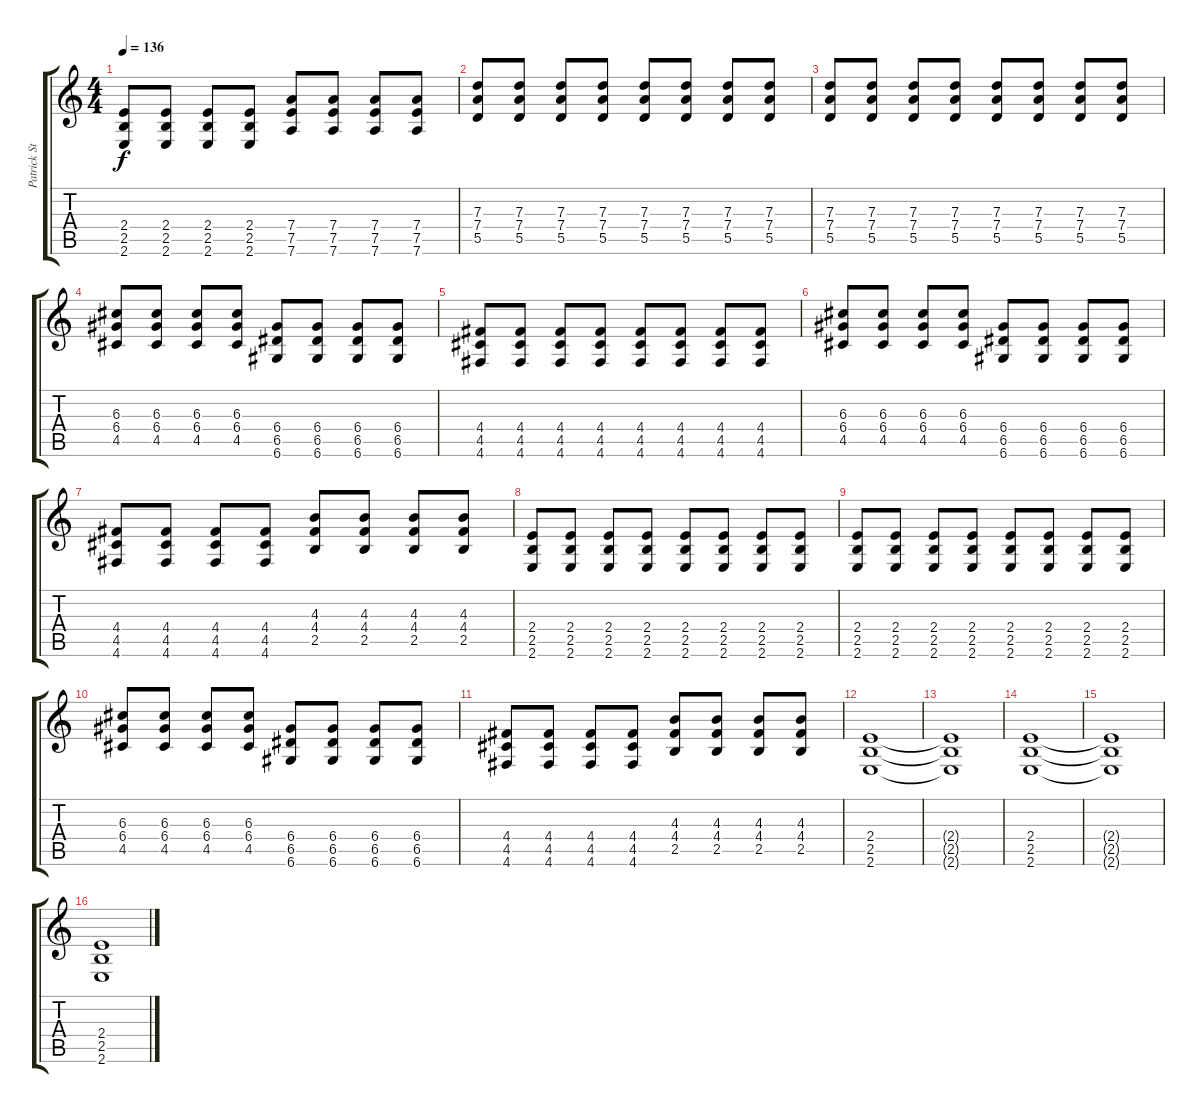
\track ("Patrick Stumph (Rythmn Guitar)" "Patrick St") {instrument overdrivenguitar}
\staff {score tabs}
\tuning (E4 B3 G3 D3 A2 D2) {hide}
\ts (4 4)
\tempo 136
\clef g2
\ks c
(2.4 2.5 2.6).8{dy f} (2.4 2.5 2.6).8 (2.4 2.5 2.6).8 (2.4 2.5 2.6).8 (7.4 7.5 7.6).8 (7.4 7.5 7.6).8 (7.4 7.5 7.6).8 (7.4 7.5 7.6).8 |
(7.3 7.4 5.5).8 (7.3 7.4 5.5).8 (7.3 7.4 5.5).8 (7.3 7.4 5.5).8 (7.3 7.4 5.5).8 (7.3 7.4 5.5).8 (7.3 7.4 5.5).8 (7.3 7.4 5.5).8 |
(7.3 7.4 5.5).8 (7.3 7.4 5.5).8 (7.3 7.4 5.5).8 (7.3 7.4 5.5).8 (7.3 7.4 5.5).8 (7.3 7.4 5.5).8 (7.3 7.4 5.5).8 (7.3 7.4 5.5).8 |
(6.3 6.4 4.5).8 (6.3 6.4 4.5).8 (6.3 6.4 4.5).8 (6.3 6.4 4.5).8 (6.4 6.5 6.6).8 (6.4 6.5 6.6).8 (6.4 6.5 6.6).8 (6.4 6.5 6.6).8 |
(4.4 4.5 4.6).8 (4.4 4.5 4.6).8 (4.4 4.5 4.6).8 (4.4 4.5 4.6).8 (4.4 4.5 4.6).8 (4.4 4.5 4.6).8 (4.4 4.5 4.6).8 (4.4 4.5 4.6).8 |
(6.3 6.4 4.5).8 (6.3 6.4 4.5).8 (6.3 6.4 4.5).8 (6.3 6.4 4.5).8 (6.4 6.5 6.6).8 (6.4 6.5 6.6).8 (6.4 6.5 6.6).8 (6.4 6.5 6.6).8 |
(4.4 4.5 4.6).8 (4.4 4.5 4.6).8 (4.4 4.5 4.6).8 (4.4 4.5 4.6).8 (4.3 4.4 2.5).8 (4.3 4.4 2.5).8 (4.3 4.4 2.5).8 (4.3 4.4 2.5).8 |
(2.4 2.5 2.6).8 (2.4 2.5 2.6).8 (2.4 2.5 2.6).8 (2.4 2.5 2.6).8 (2.4 2.5 2.6).8 (2.4 2.5 2.6).8 (2.4 2.5 2.6).8 (2.4 2.5 2.6).8 |
(2.4 2.5 2.6).8 (2.4 2.5 2.6).8 (2.4 2.5 2.6).8 (2.4 2.5 2.6).8 (2.4 2.5 2.6).8 (2.4 2.5 2.6).8 (2.4 2.5 2.6).8 (2.4 2.5 2.6).8 |
(6.3 6.4 4.5).8 (6.3 6.4 4.5).8 (6.3 6.4 4.5).8 (6.3 6.4 4.5).8 (6.4 6.5 6.6).8 (6.4 6.5 6.6).8 (6.4 6.5 6.6).8 (6.4 6.5 6.6).8 |
(4.4 4.5 4.6).8 (4.4 4.5 4.6).8 (4.4 4.5 4.6).8 (4.4 4.5 4.6).8 (4.3 4.4 2.5).8 (4.3 4.4 2.5).8 (4.3 4.4 2.5).8 (4.3 4.4 2.5).8 |
(2.4 2.5 2.6).1 |
(2.4{t} 2.5{t} 2.6{t}).1 |
(2.4 2.5 2.6).1 |
(2.4{t} 2.5{t} 2.6{t}).1 |
(2.4 2.5 2.6).1
